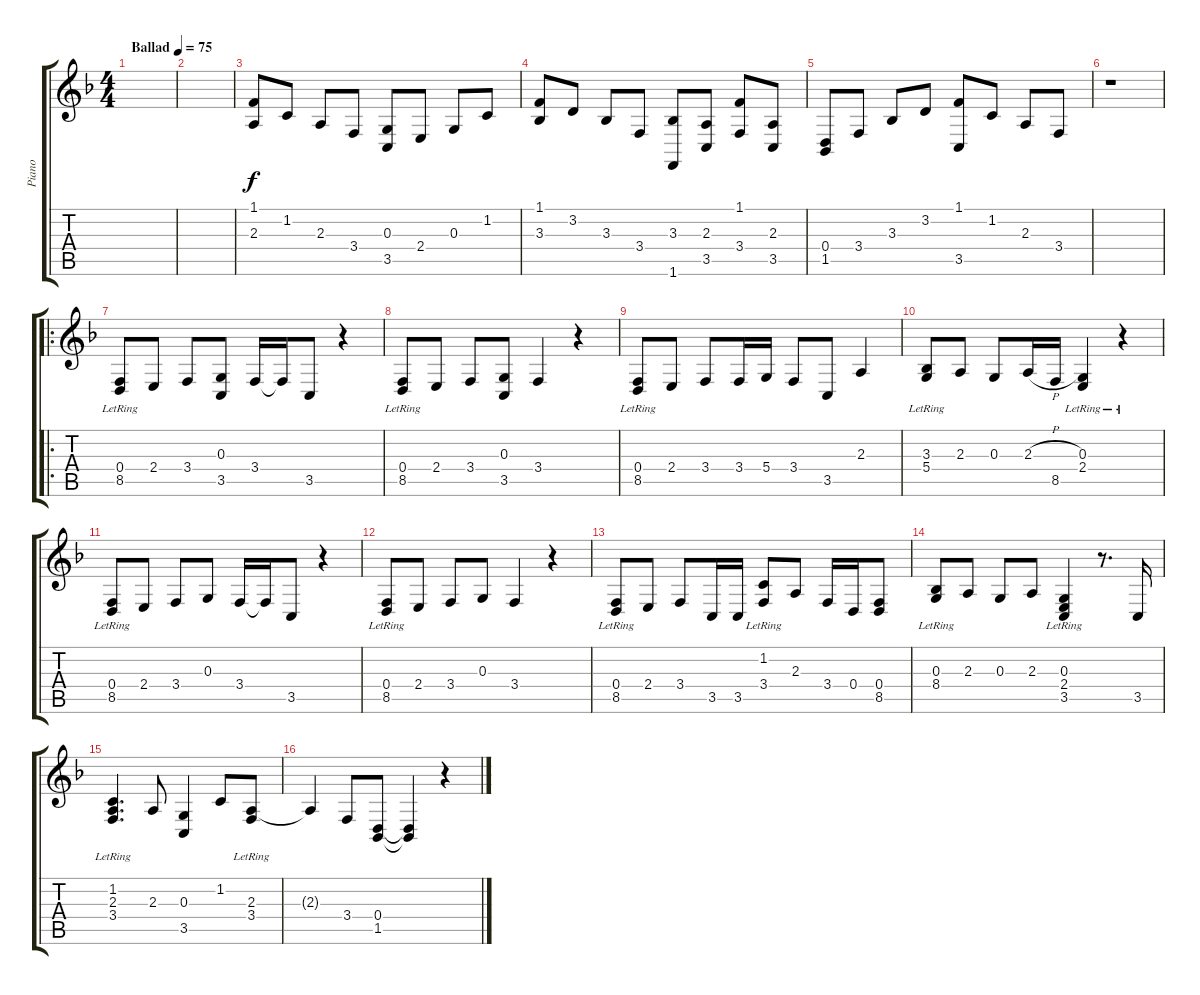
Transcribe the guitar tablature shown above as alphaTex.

\track ("Piano" "Piano") {instrument acousticgrandpiano}
\staff {score tabs}
\tuning (E4 B3 G3 D3 A2 E2) {hide}
\ts (4 4)
\tempo (75 "Ballad")
\clef g2
\ks f
|
|
(1.1 2.3).8 1.2.8 2.3.8 3.4.8 (0.3 3.5).8 2.4.8 0.3.8 1.2.8 |
(1.1 3.3).8 3.2.8 3.3.8 3.4.8 (3.3 1.6).8 (2.3 3.5).8 (1.1 3.4).8 (2.3 3.5).8 |
(0.4 1.5).8 3.4.8 3.3.8 3.2.8 (1.1 3.5).8 1.2.8 2.3.8 3.4.8 |
r.1 |
\ro
(0.4 8.5{lr}).8 2.4.8 3.4.8 (0.3 3.5).8 3.4.16 3.4{t}.16 3.5.8 r.4 |
(0.4 8.5{lr}).8 2.4.8 3.4.8 (0.3 3.5).8 3.4.4 r.4 |
(0.4 8.5{lr}).8 2.4.8 3.4.8 3.4.16 5.4.16 3.4.8 3.5.8 2.3.4 |
(3.3 5.4{lr}).8 2.3.8 0.3.8 2.3{h}.16 8.5.16 (0.3 2.4{lr}).4 r.4 |
(0.4 8.5{lr}).8 2.4.8 3.4.8 0.3.8 3.4.16 3.4{t}.16 3.5.8 r.4 |
(0.4 8.5{lr}).8 2.4.8 3.4.8 0.3.8 3.4.4 r.4 |
(0.4 8.5{lr}).8 2.4.8 3.4.8 3.5.16 3.5.16 (1.2 3.4{lr}).8 2.3.8 3.4.16 0.4.16 (0.4 8.5).8 |
(0.3{lr} 8.4).8 2.3.8 0.3.8 2.3.8 (0.3 2.4{lr} 3.5{lr}).4 r.8{d} 3.5.16 |
(1.2{lr} 2.3{lr} 3.4{lr}).4{d} 2.3.8 (0.3 3.5).4 1.2.8 (2.3 3.4{lr}).8 |
2.3{t}.4 3.4.8 (0.4 1.5).8 (0.4{t} 1.5{t}).4 r.4
